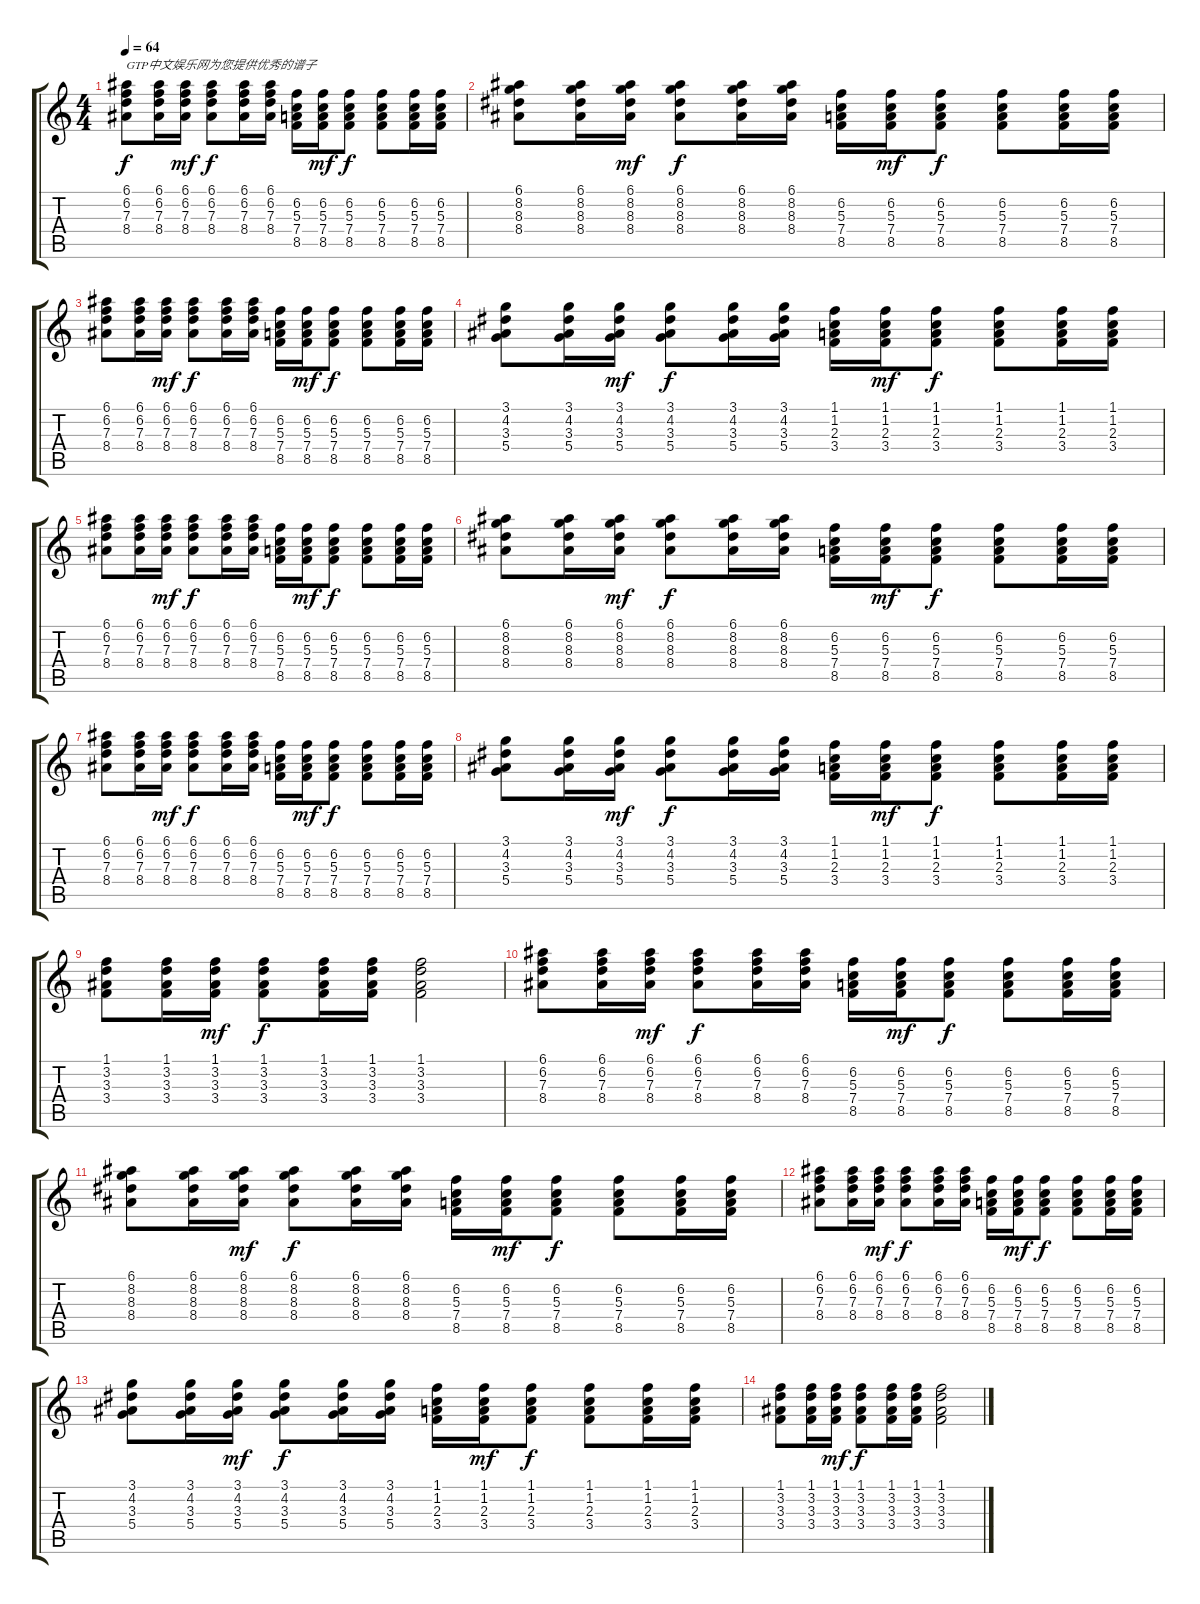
\track "" {instrument acousticguitarsteel}
\staff {score tabs}
\tuning (E4 B3 G3 D3 A2 E2) {hide}
\ts (4 4)
\tempo 64
\clef g2
\ks c
(6.1 6.2 7.3 8.4).8{txt "GTP中文娱乐网为您提供优秀的谱子" dy f instrument acousticguitarsteel} (6.1 6.2 7.3 8.4).16 (6.1 6.2 7.3 8.4).16{dy mf} (6.1 6.2 7.3 8.4).8{dy f} (6.1 6.2 7.3 8.4).16 (6.1 6.2 7.3 8.4).16 (6.2 5.3 7.4 8.5).16 (6.2 5.3 7.4 8.5).16{dy mf} (6.2 5.3 7.4 8.5).8{dy f} (6.2 5.3 7.4 8.5).8 (6.2 5.3 7.4 8.5).16 (6.2 5.3 7.4 8.5).16 |
(6.1 8.2 8.3 8.4).8 (6.1 8.2 8.3 8.4).16 (6.1 8.2 8.3 8.4).16{dy mf} (6.1 8.2 8.3 8.4).8{dy f} (6.1 8.2 8.3 8.4).16 (6.1 8.2 8.3 8.4).16 (6.2 5.3 7.4 8.5).16 (6.2 5.3 7.4 8.5).16{dy mf} (6.2 5.3 7.4 8.5).8{dy f} (6.2 5.3 7.4 8.5).8 (6.2 5.3 7.4 8.5).16 (6.2 5.3 7.4 8.5).16 |
(6.1 6.2 7.3 8.4).8 (6.1 6.2 7.3 8.4).16 (6.1 6.2 7.3 8.4).16{dy mf} (6.1 6.2 7.3 8.4).8{dy f} (6.1 6.2 7.3 8.4).16 (6.1 6.2 7.3 8.4).16 (6.2 5.3 7.4 8.5).16 (6.2 5.3 7.4 8.5).16{dy mf} (6.2 5.3 7.4 8.5).8{dy f} (6.2 5.3 7.4 8.5).8 (6.2 5.3 7.4 8.5).16 (6.2 5.3 7.4 8.5).16 |
(3.1 4.2 3.3 5.4).8 (3.1 4.2 3.3 5.4).16 (3.1 4.2 3.3 5.4).16{dy mf} (3.1 4.2 3.3 5.4).8{dy f} (3.1 4.2 3.3 5.4).16 (3.1 4.2 3.3 5.4).16 (1.1 1.2 2.3 3.4).16 (1.1 1.2 2.3 3.4).16{dy mf} (1.1 1.2 2.3 3.4).8{dy f} (1.1 1.2 2.3 3.4).8 (1.1 1.2 2.3 3.4).16 (1.1 1.2 2.3 3.4).16 |
(6.1 6.2 7.3 8.4).8 (6.1 6.2 7.3 8.4).16 (6.1 6.2 7.3 8.4).16{dy mf} (6.1 6.2 7.3 8.4).8{dy f} (6.1 6.2 7.3 8.4).16 (6.1 6.2 7.3 8.4).16 (6.2 5.3 7.4 8.5).16 (6.2 5.3 7.4 8.5).16{dy mf} (6.2 5.3 7.4 8.5).8{dy f} (6.2 5.3 7.4 8.5).8 (6.2 5.3 7.4 8.5).16 (6.2 5.3 7.4 8.5).16 |
(6.1 8.2 8.3 8.4).8 (6.1 8.2 8.3 8.4).16 (6.1 8.2 8.3 8.4).16{dy mf} (6.1 8.2 8.3 8.4).8{dy f} (6.1 8.2 8.3 8.4).16 (6.1 8.2 8.3 8.4).16 (6.2 5.3 7.4 8.5).16 (6.2 5.3 7.4 8.5).16{dy mf} (6.2 5.3 7.4 8.5).8{dy f} (6.2 5.3 7.4 8.5).8 (6.2 5.3 7.4 8.5).16 (6.2 5.3 7.4 8.5).16 |
(6.1 6.2 7.3 8.4).8 (6.1 6.2 7.3 8.4).16 (6.1 6.2 7.3 8.4).16{dy mf} (6.1 6.2 7.3 8.4).8{dy f} (6.1 6.2 7.3 8.4).16 (6.1 6.2 7.3 8.4).16 (6.2 5.3 7.4 8.5).16 (6.2 5.3 7.4 8.5).16{dy mf} (6.2 5.3 7.4 8.5).8{dy f} (6.2 5.3 7.4 8.5).8 (6.2 5.3 7.4 8.5).16 (6.2 5.3 7.4 8.5).16 |
(3.1 4.2 3.3 5.4).8 (3.1 4.2 3.3 5.4).16 (3.1 4.2 3.3 5.4).16{dy mf} (3.1 4.2 3.3 5.4).8{dy f} (3.1 4.2 3.3 5.4).16 (3.1 4.2 3.3 5.4).16 (1.1 1.2 2.3 3.4).16 (1.1 1.2 2.3 3.4).16{dy mf} (1.1 1.2 2.3 3.4).8{dy f} (1.1 1.2 2.3 3.4).8 (1.1 1.2 2.3 3.4).16 (1.1 1.2 2.3 3.4).16 |
(1.1 3.2 3.3 3.4).8 (1.1 3.2 3.3 3.4).16 (1.1 3.2 3.3 3.4).16{dy mf} (1.1 3.2 3.3 3.4).8{dy f} (1.1 3.2 3.3 3.4).16 (1.1 3.2 3.3 3.4).16 (1.1 3.2 3.3 3.4).2 |
(6.1 6.2 7.3 8.4).8 (6.1 6.2 7.3 8.4).16 (6.1 6.2 7.3 8.4).16{dy mf} (6.1 6.2 7.3 8.4).8{dy f} (6.1 6.2 7.3 8.4).16 (6.1 6.2 7.3 8.4).16 (6.2 5.3 7.4 8.5).16 (6.2 5.3 7.4 8.5).16{dy mf} (6.2 5.3 7.4 8.5).8{dy f} (6.2 5.3 7.4 8.5).8 (6.2 5.3 7.4 8.5).16 (6.2 5.3 7.4 8.5).16 |
(6.1 8.2 8.3 8.4).8 (6.1 8.2 8.3 8.4).16 (6.1 8.2 8.3 8.4).16{dy mf} (6.1 8.2 8.3 8.4).8{dy f} (6.1 8.2 8.3 8.4).16 (6.1 8.2 8.3 8.4).16 (6.2 5.3 7.4 8.5).16 (6.2 5.3 7.4 8.5).16{dy mf} (6.2 5.3 7.4 8.5).8{dy f} (6.2 5.3 7.4 8.5).8 (6.2 5.3 7.4 8.5).16 (6.2 5.3 7.4 8.5).16 |
(6.1 6.2 7.3 8.4).8 (6.1 6.2 7.3 8.4).16 (6.1 6.2 7.3 8.4).16{dy mf} (6.1 6.2 7.3 8.4).8{dy f} (6.1 6.2 7.3 8.4).16 (6.1 6.2 7.3 8.4).16 (6.2 5.3 7.4 8.5).16 (6.2 5.3 7.4 8.5).16{dy mf} (6.2 5.3 7.4 8.5).8{dy f} (6.2 5.3 7.4 8.5).8 (6.2 5.3 7.4 8.5).16 (6.2 5.3 7.4 8.5).16 |
(3.1 4.2 3.3 5.4).8 (3.1 4.2 3.3 5.4).16 (3.1 4.2 3.3 5.4).16{dy mf} (3.1 4.2 3.3 5.4).8{dy f} (3.1 4.2 3.3 5.4).16 (3.1 4.2 3.3 5.4).16 (1.1 1.2 2.3 3.4).16 (1.1 1.2 2.3 3.4).16{dy mf} (1.1 1.2 2.3 3.4).8{dy f} (1.1 1.2 2.3 3.4).8 (1.1 1.2 2.3 3.4).16 (1.1 1.2 2.3 3.4).16 |
(1.1 3.2 3.3 3.4).8 (1.1 3.2 3.3 3.4).16 (1.1 3.2 3.3 3.4).16{dy mf} (1.1 3.2 3.3 3.4).8{dy f} (1.1 3.2 3.3 3.4).16 (1.1 3.2 3.3 3.4).16 (1.1 3.2 3.3 3.4).2
